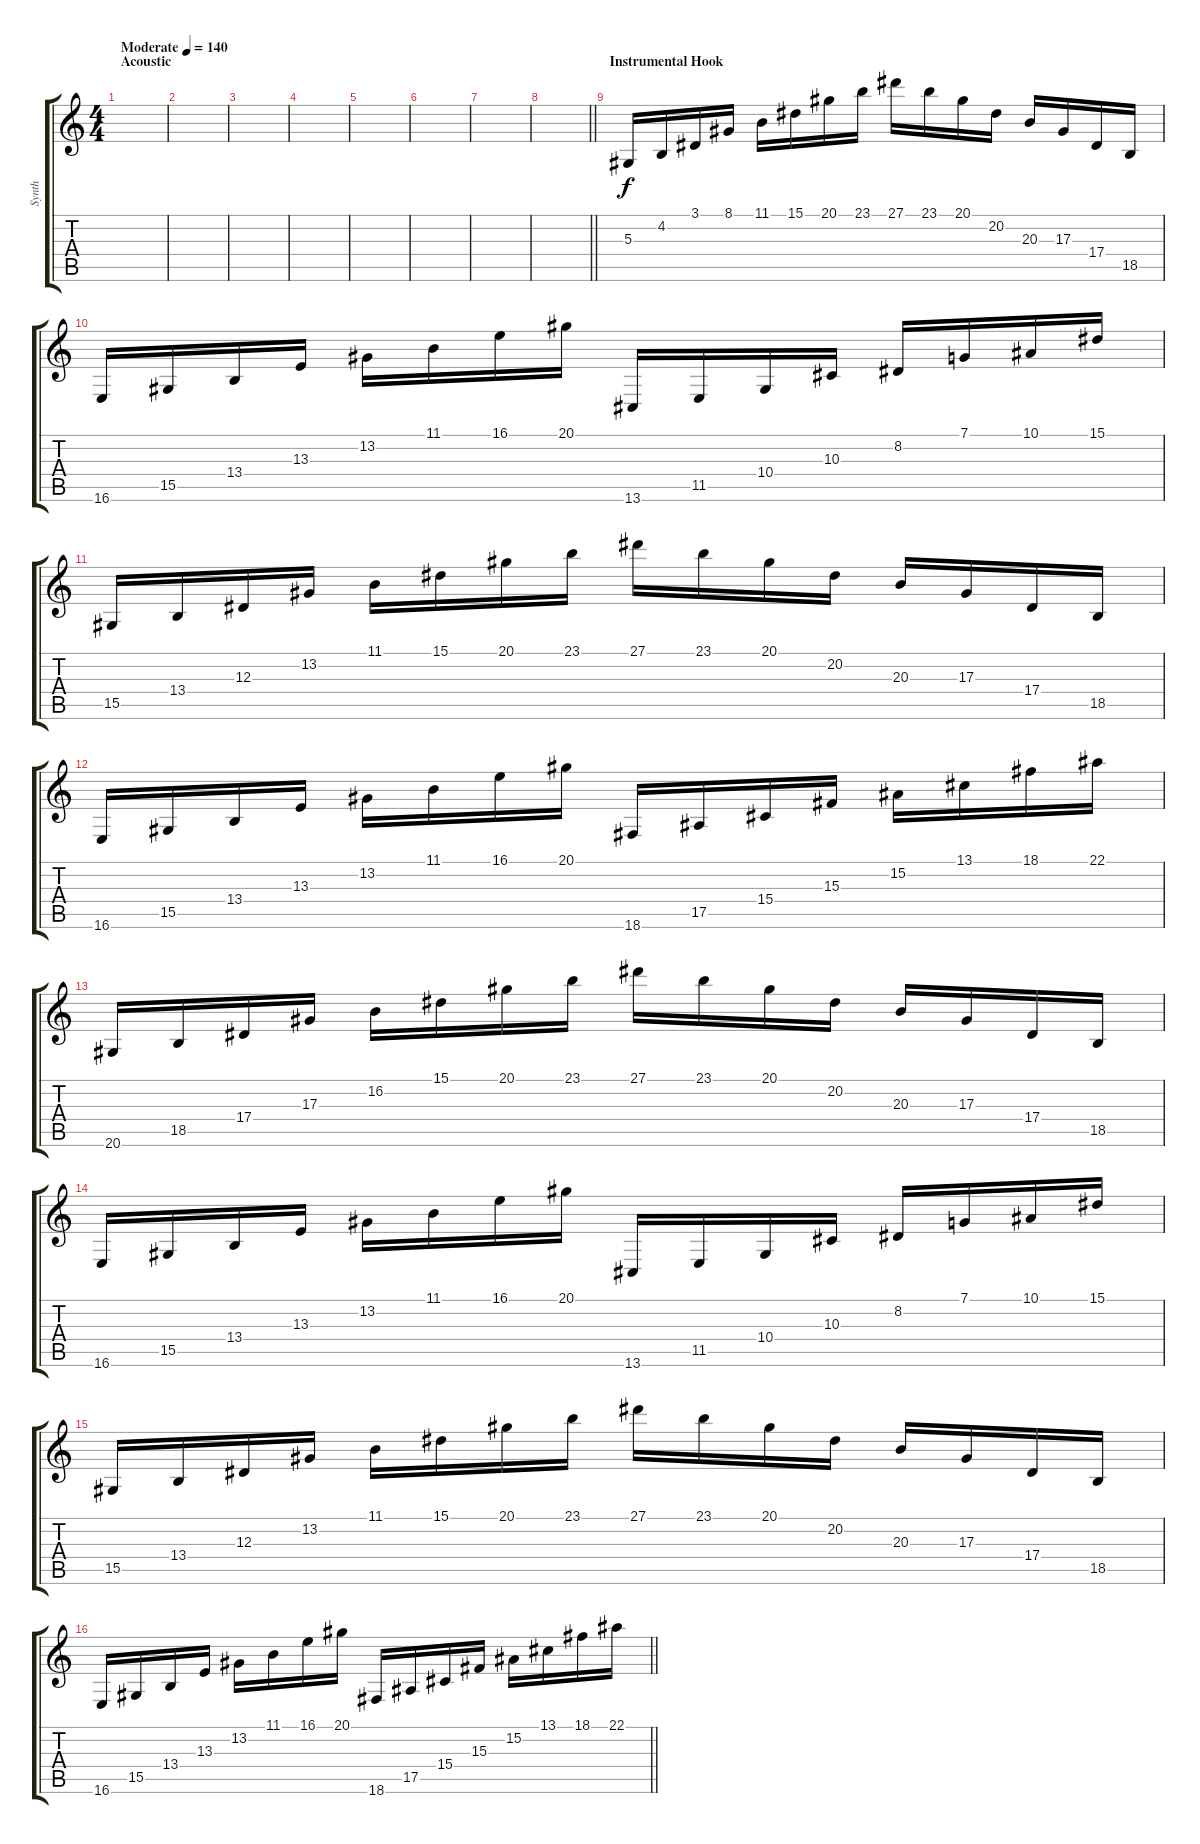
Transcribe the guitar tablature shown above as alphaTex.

\track ("Synth" "Synth") {instrument lead1square}
\staff {score tabs}
\tuning (C4 G3 Eb3 Bb2 F2 C2) {hide}
\ts (4 4)
\section ("" "Acoustic")
\tempo (140 "Moderate")
\clef g2
\ks c
|
|
|
|
|
|
|
\barLineRight lightlight
|
\section ("" "Instrumental Hook")
5.3.16 4.2.16 3.1.16 8.1.16 11.1.16 15.1.16 20.1.16 23.1.16 27.1.16 23.1.16 20.1.16 20.2.16 20.3.16 17.3.16 17.4.16 18.5.16 |
16.6.16 15.5.16 13.4.16 13.3.16 13.2.16 11.1.16 16.1.16 20.1.16 13.6.16 11.5.16 10.4.16 10.3.16 8.2.16 7.1.16 10.1.16 15.1.16 |
15.5.16 13.4.16 12.3.16 13.2.16 11.1.16 15.1.16 20.1.16 23.1.16 27.1.16 23.1.16 20.1.16 20.2.16 20.3.16 17.3.16 17.4.16 18.5.16 |
16.6.16 15.5.16 13.4.16 13.3.16 13.2.16 11.1.16 16.1.16 20.1.16 18.6.16 17.5.16 15.4.16 15.3.16 15.2.16 13.1.16 18.1.16 22.1.16 |
20.6.16 18.5.16 17.4.16 17.3.16 16.2.16 15.1.16 20.1.16 23.1.16 27.1.16 23.1.16 20.1.16 20.2.16 20.3.16 17.3.16 17.4.16 18.5.16 |
16.6.16 15.5.16 13.4.16 13.3.16 13.2.16 11.1.16 16.1.16 20.1.16 13.6.16 11.5.16 10.4.16 10.3.16 8.2.16 7.1.16 10.1.16 15.1.16 |
15.5.16 13.4.16 12.3.16 13.2.16 11.1.16 15.1.16 20.1.16 23.1.16 27.1.16 23.1.16 20.1.16 20.2.16 20.3.16 17.3.16 17.4.16 18.5.16 |
\barLineRight lightlight
16.6.16 15.5.16 13.4.16 13.3.16 13.2.16 11.1.16 16.1.16 20.1.16 18.6.16 17.5.16 15.4.16 15.3.16 15.2.16 13.1.16 18.1.16 22.1.16
